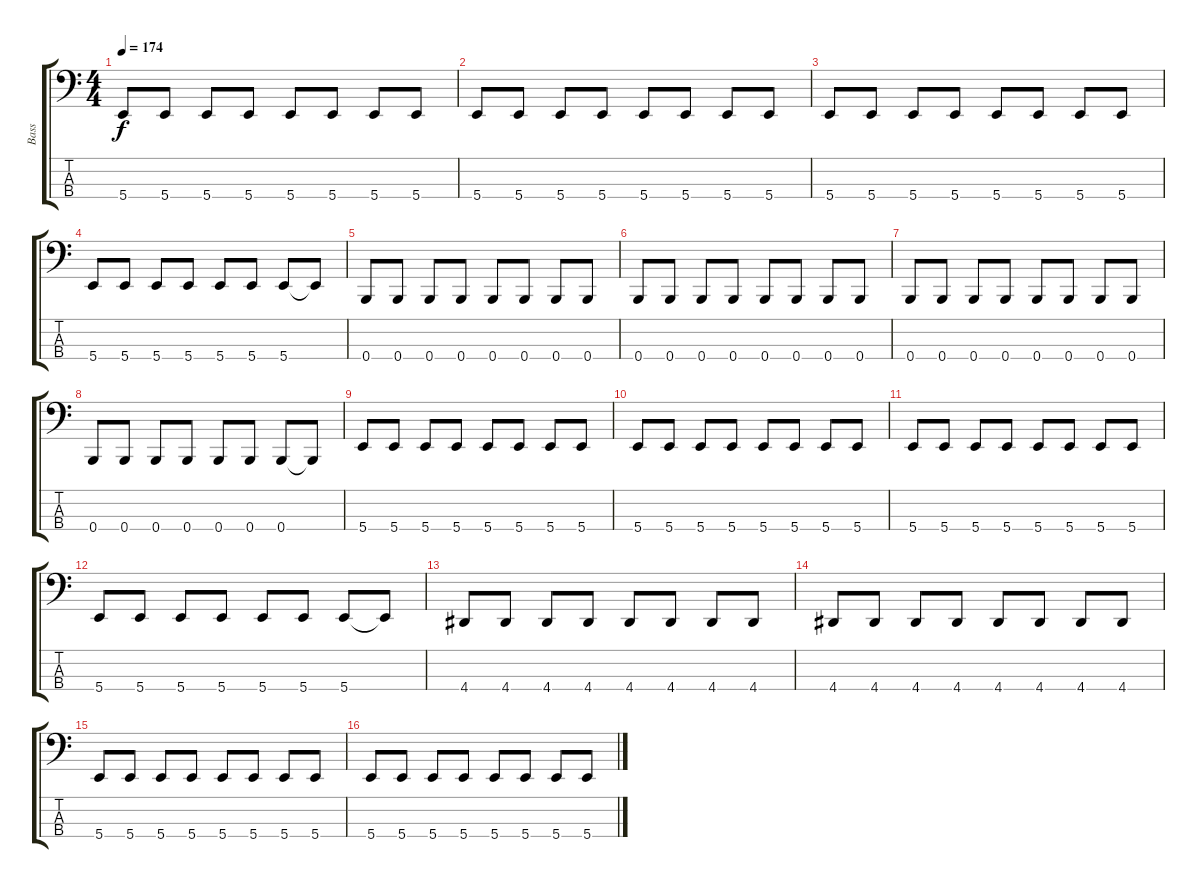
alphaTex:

\track ("Bass" "Bass") {instrument electricbassfinger}
\staff {score tabs}
\tuning (E2 B1 Gb1 B0) {hide}
\ts (4 4)
\tempo 174
\clef f4
\ks c
5.4.8{dy f} 5.4.8 5.4.8 5.4.8 5.4.8 5.4.8 5.4.8 5.4.8 |
5.4.8 5.4.8 5.4.8 5.4.8 5.4.8 5.4.8 5.4.8 5.4.8 |
5.4.8 5.4.8 5.4.8 5.4.8 5.4.8 5.4.8 5.4.8 5.4.8 |
5.4.8 5.4.8 5.4.8 5.4.8 5.4.8 5.4.8 5.4.8 5.4{t}.8 |
0.4.8 0.4.8 0.4.8 0.4.8 0.4.8 0.4.8 0.4.8 0.4.8 |
0.4.8 0.4.8 0.4.8 0.4.8 0.4.8 0.4.8 0.4.8 0.4.8 |
0.4.8 0.4.8 0.4.8 0.4.8 0.4.8 0.4.8 0.4.8 0.4.8 |
0.4.8 0.4.8 0.4.8 0.4.8 0.4.8 0.4.8 0.4.8 0.4{t}.8 |
5.4.8 5.4.8 5.4.8 5.4.8 5.4.8 5.4.8 5.4.8 5.4.8 |
5.4.8 5.4.8 5.4.8 5.4.8 5.4.8 5.4.8 5.4.8 5.4.8 |
5.4.8 5.4.8 5.4.8 5.4.8 5.4.8 5.4.8 5.4.8 5.4.8 |
5.4.8 5.4.8 5.4.8 5.4.8 5.4.8 5.4.8 5.4.8 5.4{t}.8 |
4.4.8 4.4.8 4.4.8 4.4.8 4.4.8 4.4.8 4.4.8 4.4.8 |
4.4.8 4.4.8 4.4.8 4.4.8 4.4.8 4.4.8 4.4.8 4.4.8 |
5.4.8 5.4.8 5.4.8 5.4.8 5.4.8 5.4.8 5.4.8 5.4.8 |
5.4.8 5.4.8 5.4.8 5.4.8 5.4.8 5.4.8 5.4.8 5.4.8
